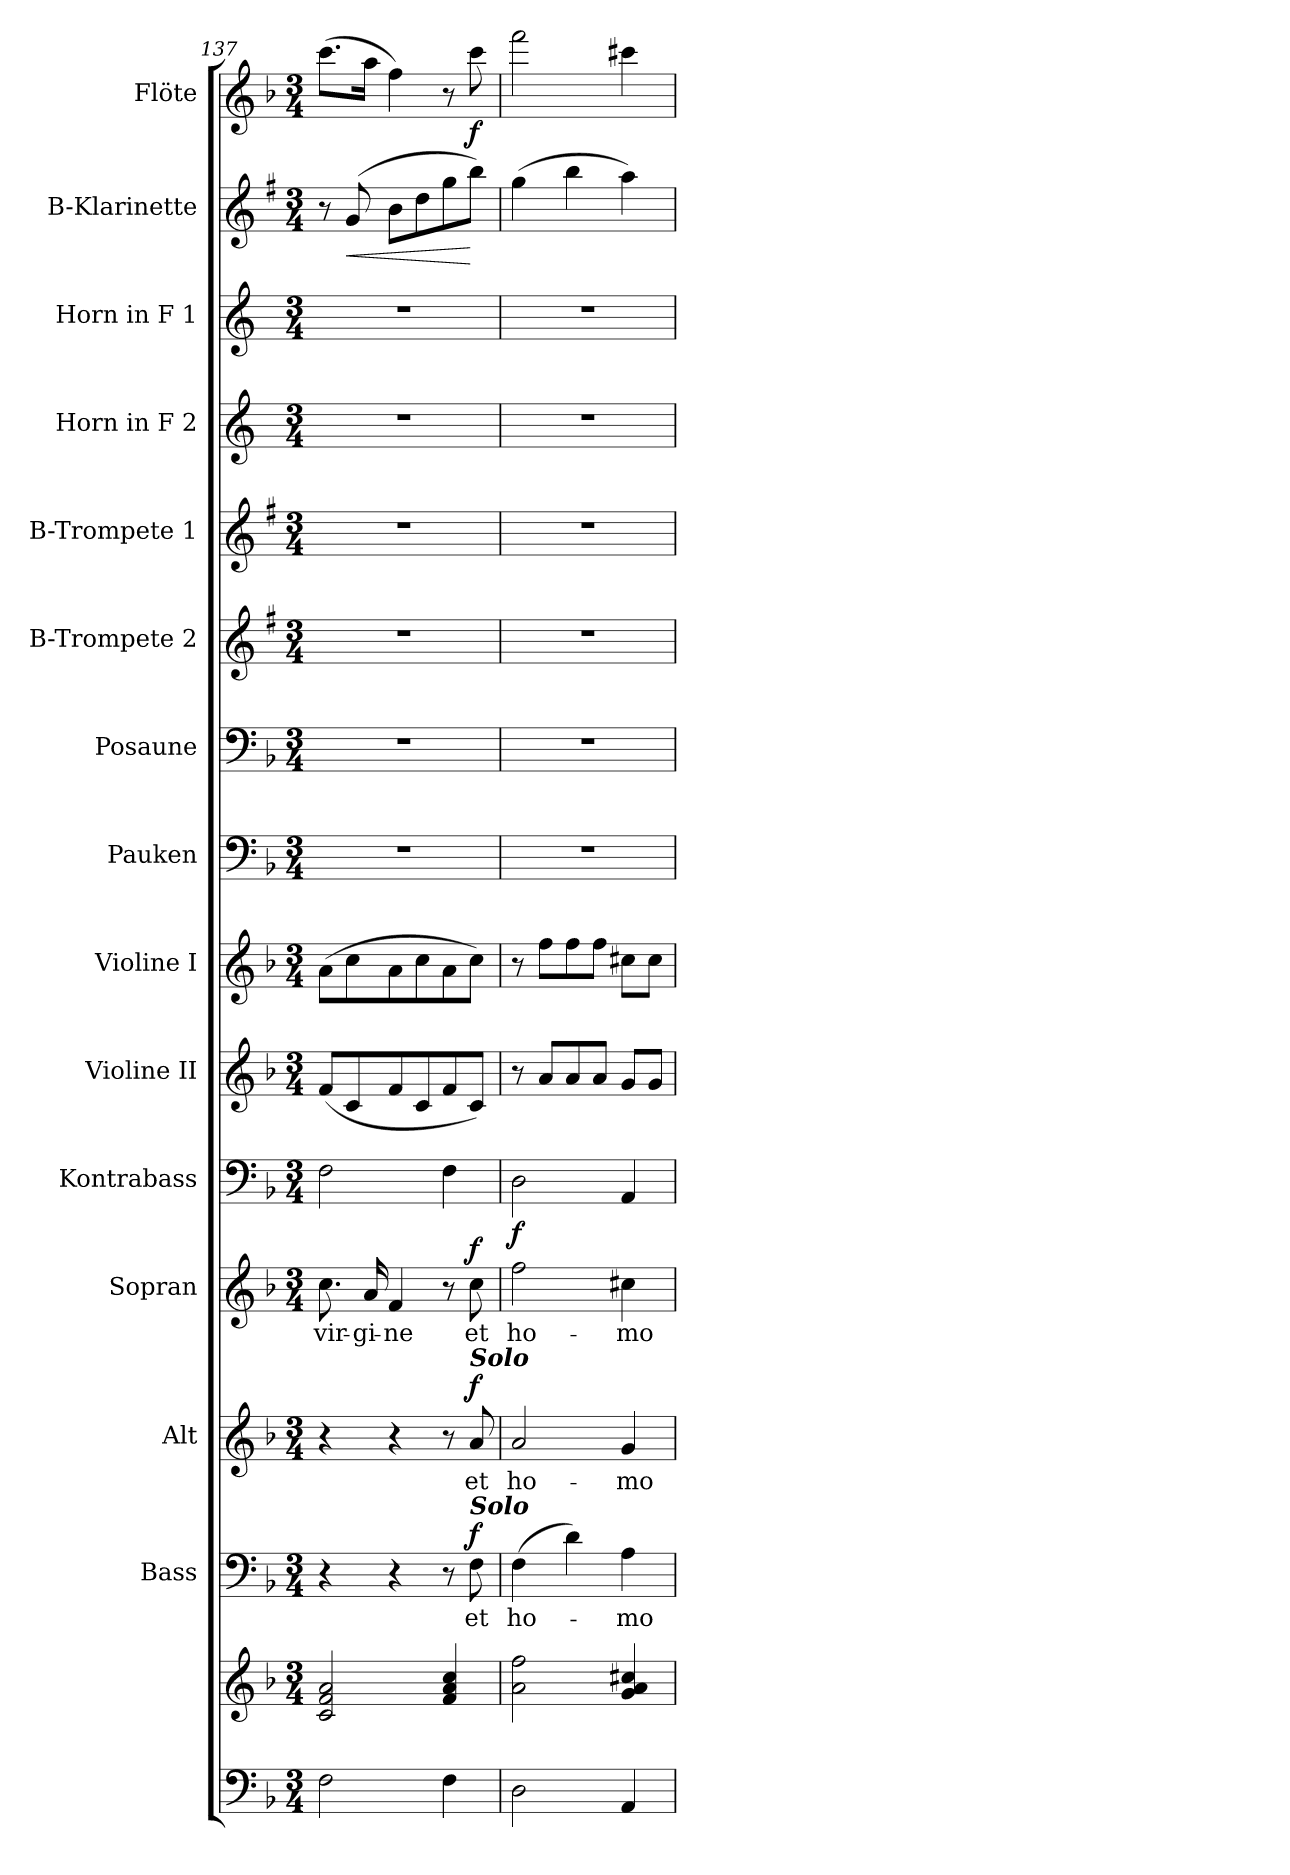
**kern	**kern	**dynam	**kern	**text	**dynam	**kern	**text	**dynam	**kern	**text	**dynam	**kern	**dynam	**kern	**dynam	**kern	**dynam	**kern	**kern	**kern	**kern	**kern	**kern	**kern	**dynam	**kern	**dynam
*part15	*part15	*part15	*part14	*part14	*part14	*part13	*part13	*part13	*part12	*part12	*part12	*part11	*part11	*part10	*part10	*part9	*part9	*part8	*part7	*part6	*part5	*part4	*part3	*part2	*part2	*part1	*part1
*staff16	*staff15	*staff15/16	*staff14	*staff14	*staff14	*staff13	*staff13	*staff13	*staff12	*staff12	*staff12	*staff11	*staff11	*staff10	*staff10	*staff9	*staff9	*staff8	*staff7	*staff6	*staff5	*staff4	*staff3	*staff2	*staff2	*staff1	*staff1
*	*	*	*I"Bass	*	*	*I"Alt	*	*	*I"Sopran	*	*	*I"Kontrabass	*	*I"Violine II	*	*I"Violine I	*	*I"Pauken	*I"Posaune	*I"B-Trompete 2	*I"B-Trompete 1	*I"Horn in F 2	*I"Horn in F 1	*I"B-Klarinette	*	*I"Flöte	*
*	*	*	*I'B.	*	*	*I'A.	*	*	*I'S.	*	*	*I'Kb.	*	*I'Vl. II	*	*I'Vl. I	*	*I'Pk.	*I'Pos.	*I'B Trp. 2	*I'B Trp. 1	*	*	*I'B Kl.	*	*I'Fl.	*
*clefF4	*clefG2	*	*clefF4	*	*	*clefG2	*	*	*clefG2	*	*	*clefF4	*	*clefG2	*	*clefG2	*	*clefF4	*clefF4	*clefG2	*clefG2	*clefG2	*clefG2	*clefG2	*	*clefG2	*
*	*	*	*	*	*	*	*	*	*	*	*	*ITrd7c12	*	*	*	*	*	*	*	*ITrd1c2	*ITrd1c2	*ITrd4c7	*ITrd4c7	*ITrd1c2	*	*	*
*k[b-]	*k[b-]	*	*k[b-]	*	*	*k[b-]	*	*	*k[b-]	*	*	*k[b-]	*	*k[b-]	*	*k[b-]	*	*k[b-]	*k[b-]	*k[b-]	*k[b-]	*k[b-]	*k[b-]	*k[b-]	*	*k[b-]	*
*F:	*F:	*	*F:	*	*	*F:	*	*	*F:	*	*	*F:	*	*F:	*	*F:	*	*F:	*F:	*F:	*F:	*F:	*F:	*F:	*	*F:	*
*M3/4	*M3/4	*	*M3/4	*	*	*M3/4	*	*	*M3/4	*	*	*M3/4	*	*M3/4	*	*M3/4	*	*M3/4	*M3/4	*M3/4	*M3/4	*M3/4	*M3/4	*M3/4	*	*M3/4	*
=137	=137	=137	=137	=137	=137	=137	=137	=137	=137	=137	=137	=137	=137	=137	=137	=137	=137	=137	=137	=137	=137	=137	=137	=137	=137	=137	=137
!	!	!	!	!	!	!	!	!	!	!LO:LY:b	!	!	!	!	!	!	!	!	!	!	!	!	!	!	!	!	!
2F\	2c/ 2f/ 2a/	.	4r	.	.	4r	.	.	8.cc\	vir-	.	2FF\	.	(<8f/L	.	(>8a\L	.	2.r	2.r	2.r	2.r	2.r	2.r	8r	.	(>8.ccc\L	.
!	!	!	!	!	!	!	!	!	!	!	!	!	!	!	!	!	!	!	!	!	!	!	!	!	!LO:HP:b	!	!
.	.	.	.	.	.	.	.	.	.	.	.	.	.	8c/	.	8cc\	.	.	.	.	.	.	.	(8f/	<	.	.
!	!	!	!	!	!	!	!	!	!	!LO:LY:b	!	!	!	!	!	!	!	!	!	!	!	!	!	!	!	!	!
.	.	.	.	.	.	.	.	.	16a/	-gi-	.	.	.	.	.	.	.	.	.	.	.	.	.	.	.	16aa\Jk	.
!	!	!	!	!	!	!	!	!	!	!LO:LY:b	!	!	!	!	!	!	!	!	!	!	!	!	!	!	!	!	!
.	.	.	4r	.	.	4r	.	.	4f/	-ne	.	.	.	8f/	.	8a\	.	.	.	.	.	.	.	8a\L	.	4ff\)	.
.	.	.	.	.	.	.	.	.	.	.	.	.	.	8c/	.	8cc\	.	.	.	.	.	.	.	8cc\	.	.	.
!	!	!LO:DY:b	!	!	!	!	!	!	!	!	!	!	!	!	!	!	!	!	!	!	!	!	!	!	!	!	!
!	!	!LO:DY:n=1:b	!	!	!	!	!	!	!	!	!	!	!	!	!	!	!	!	!	!	!	!	!	!	!	!	!
!	!	!LO:DY:n=2:b	!	!	!	!	!	!	!	!	!	!	!	!	!	!	!	!	!	!	!	!	!	!	!	!	!
4F\	4f/ 4a/ 4cc/	p other-dynamics f	8r	.	.	8r	.	.	8r	.	.	4FF\	.	8f/	.	8a\	.	.	.	.	.	.	.	8ff\	.	8r	.
!	!	!	!	!	!	!LO:TX:a:Bi:t=Solo	!	!	!	!	!	!	!	!	!	!	!	!	!	!	!	!	!	!	!	!	!
!	!	!	!LO:TX:a:Bi:t=Solo	!	!	!	!	!	!	!	!	!	!	!	!	!	!	!	!	!	!	!	!	!	!	!	!
!	!	!	!	!LO:LY:b	!LO:DY:a	!	!LO:LY:b	!LO:DY:a	!	!LO:LY:b	!LO:DY:a	!	!	!	!	!	!	!	!	!	!	!	!	!	!	!	!LO:DY:b
.	.	.	8F\	et	f	8a/	et	f	8cc\	et	f	.	.	8c/J)	.	8cc\J)	.	.	.	.	.	.	.	8aa\J)	[	8ccc\	f
=138	=138	=138	=138	=138	=138	=138	=138	=138	=138	=138	=138	=138	=138	=138	=138	=138	=138	=138	=138	=138	=138	=138	=138	=138	=138	=138	=138
!	!	!	!	!LO:LY:b	!	!	!LO:LY:b	!	!	!LO:LY:b	!	!	!LO:DY:b	!	!	!	!	!	!	!	!	!	!	!	!LO:DY:b	!	!
!	!	!	!	!	!	!	!	!	!	!	!	!	!	!	!	!	!	!	!	!	!	!	!	!	!LO:DY:n=1:b	!	!
!	!	!	!	!	!	!	!	!	!	!	!	!	!	!	!	!	!	!	!	!	!	!	!	!	!LO:DY:n=2:b	!	!
2D\	2a\ 2ff\	.	(>4F\	ho-	.	2a/	ho-	.	2ff\	ho-	.	2DD\	f	8r	.	8r	.	2.r	2.r	2.r	2.r	2.r	2.r	(>4ff\	p other-dynamics f	2fff\	.
!	!	!	!	!	!	!	!	!	!	!	!	!	!	!	!LO:DY:b	!	!	!	!	!	!	!	!	!	!	!	!
!	!	!	!	!	!	!	!	!	!	!	!	!	!	!	!LO:DY:n=1:b	!	!	!	!	!	!	!	!	!	!	!	!
!	!	!	!	!	!	!	!	!	!	!	!	!	!	!	!LO:DY:n=2:b	!	!LO:DY:b	!	!	!	!	!	!	!	!	!	!
!	!	!	!	!	!	!	!	!	!	!	!	!	!	!	!	!	!LO:DY:n=1:b	!	!	!	!	!	!	!	!	!	!
!	!	!	!	!	!	!	!	!	!	!	!	!	!	!	!	!	!LO:DY:n=2:b	!	!	!	!	!	!	!	!	!	!
.	.	.	.	.	.	.	.	.	.	.	.	.	.	8a/L	p other-dynamics f	8ff\L	p other-dynamics f	.	.	.	.	.	.	.	.	.	.
.	.	.	4d\)	.	.	.	.	.	.	.	.	.	.	8a/	.	8ff\	.	.	.	.	.	.	.	4aa\	.	.	.
.	.	.	.	.	.	.	.	.	.	.	.	.	.	8a/J	.	8ff\J	.	.	.	.	.	.	.	.	.	.	.
!	!	!	!	!LO:LY:b	!	!	!LO:LY:b	!	!	!LO:LY:b	!	!	!	!	!	!	!	!	!	!	!	!	!	!	!	!	!
4AA/	4g/ 4a/ 4cc#X/	.	4A\	-mo	.	4g/	-mo	.	4cc#X\	-mo-	.	4AAA/	.	8g/L	.	8cc#X\L	.	.	.	.	.	.	.	4gg\)	.	4ccc#X\	.
.	.	.	.	.	.	.	.	.	.	.	.	.	.	8g/J	.	8cc#\J	.	.	.	.	.	.	.	.	.	.	.
=	=	=	=	=	=	=	=	=	=	=	=	=	=	=	=	=	=	=	=	=	=	=	=	=	=	=	=
*-	*-	*-	*-	*-	*-	*-	*-	*-	*-	*-	*-	*-	*-	*-	*-	*-	*-	*-	*-	*-	*-	*-	*-	*-	*-	*-	*-
